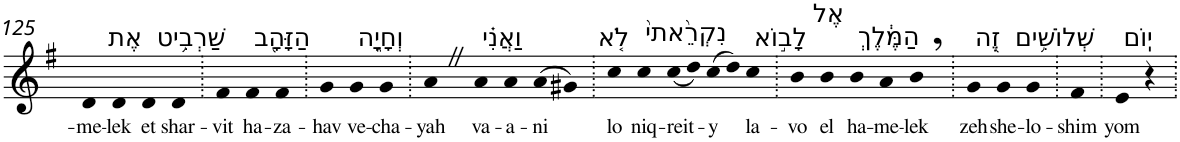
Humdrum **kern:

**kern	**text
*part1	*part1
*staff1	*staff1
*I"Piano	*
*I'Pno	*
!!LO:PB:g=z
*clefG2	*
*k[f#]	*
*G:	*
=125	=125
!	!LO:LY:b
4d	-me-
!	!LO:LY:b
4d	-lek
!LO:TX:a:t=אֶת	!
!	!LO:LY:b
4d	et
!LO:TX:a:t=שַׁרְבִ֥יט	!
!	!LO:LY:b
4d	shar-
=126.	=126.
!	!LO:LY:b
4f#	-vit
!LO:TX:a:t=הַזָּהָ֖ב	!
!	!LO:LY:b
4f#	ha-
!	!LO:LY:b
4f#	-za-
=127.	=127.
!	!LO:LY:b
4g	-hav
!LO:TX:a:t=וְחָיָ֑ה	!
!	!LO:LY:b
4g	ve-
!	!LO:LY:b
4g	-cha-
=128.	=128.
!	!LO:LY:b
4aZ	-yah
!LO:TX:a:t=וַאֲנִ֗י	!
!	!LO:LY:b
4a	va-
!	!LO:LY:b
4a	-a-
!	!LO:LY:b
(>8a	-ni
8g#X)	.
=129.	=129.
!LO:TX:a:t=לֹ֤א	!
!	!LO:LY:b
4cc	lo
!LO:TX:a:t=נִקְרֵ֙אתי֙	!
!	!LO:LY:b
4cc	niq-
!	!LO:LY:b
(<8cc	-reit-
8dd)	.
!	!LO:LY:b
(>8cc	-y
8dd)	.
!LO:TX:a:t=לָב֣וֹא	!
!	!LO:LY:b
4cc	la-
=130.	=130.
!	!LO:LY:b
4b	-vo
!LO:TX:a:t=אֶל	!
!	!LO:LY:b
4b	el
!LO:TX:a:t=הַמֶּ֔לֶךְ	!
!	!LO:LY:b
4b	ha-
!	!LO:LY:b
4a	-me-
!	!LO:LY:b
4b,	-lek
=131.	=131.
!LO:TX:a:t=זֶ֖ה	!
!	!LO:LY:b
4g	zeh
!LO:TX:a:t=שְׁלוֹשִׁ֥ים	!
!	!LO:LY:b
4g	she-
!	!LO:LY:b
4g	-lo-
=132.	=132.
!	!LO:LY:b
4f#	-shim
=133.	=133.
!LO:TX:a:t=יֽוֹם	!
!	!LO:LY:b
4e	yom
4r	.
=.	=.
*-	*-
